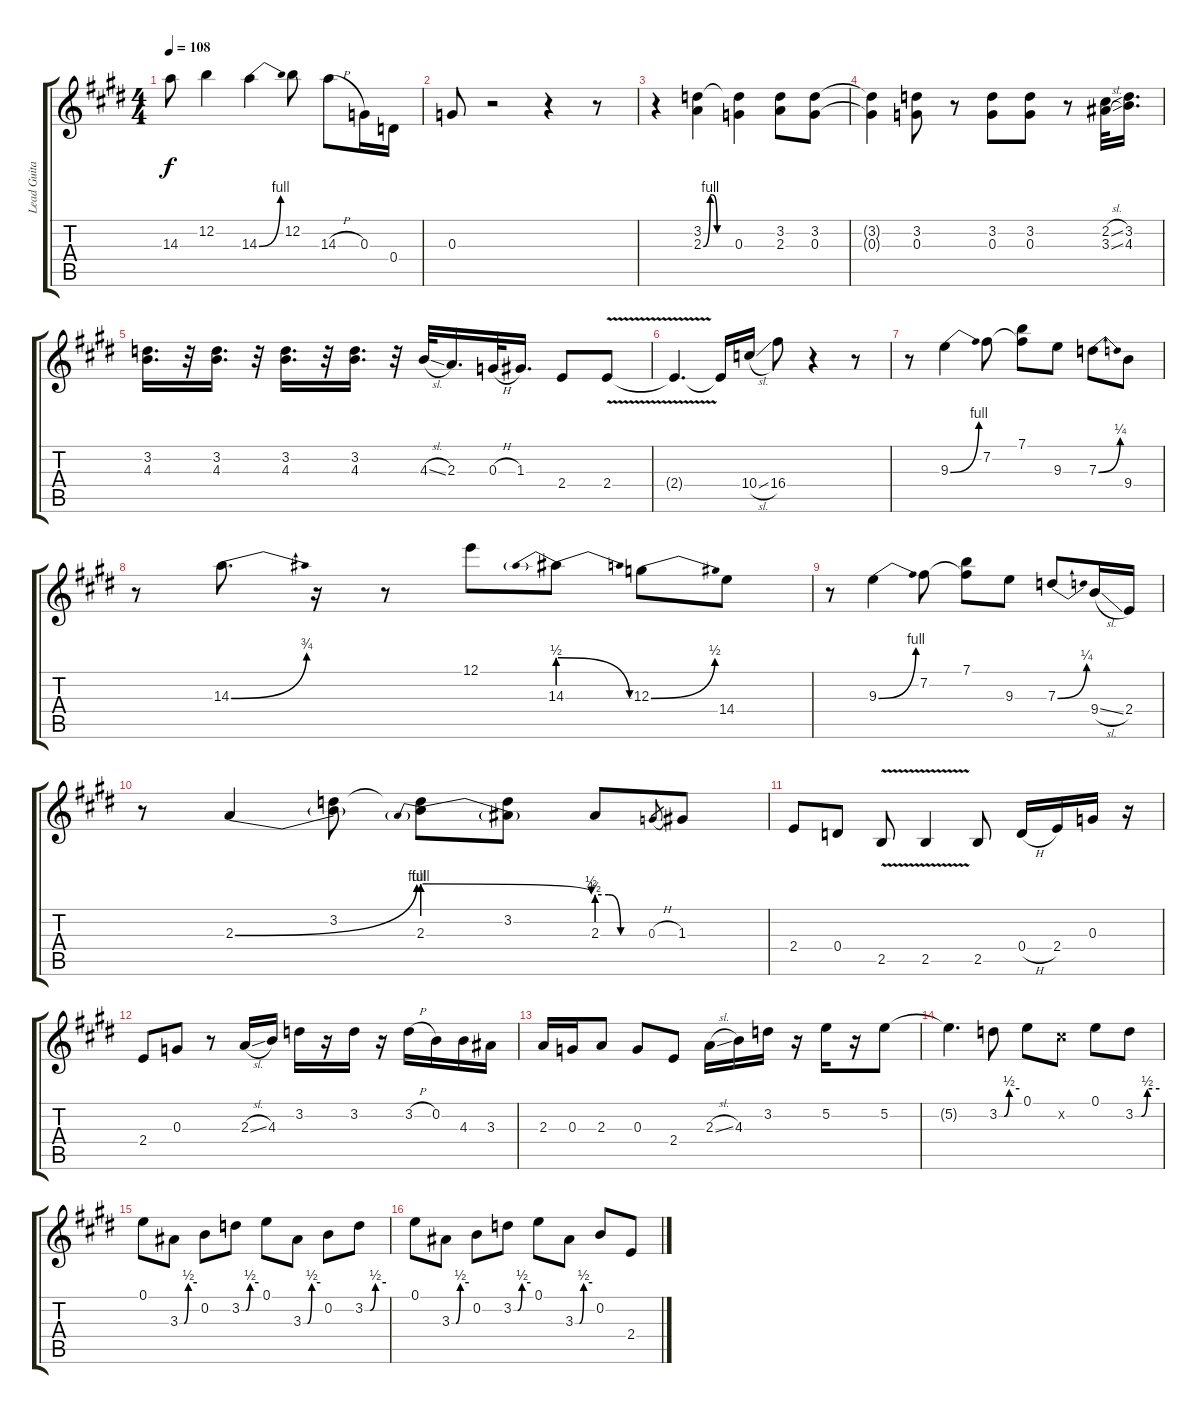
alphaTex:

\track ("Lead Guitar" "Lead Guita") {instrument electricguitarclean}
\staff {score tabs}
\tuning (E4 B3 G3 D3 A2 E2) {hide}
\ts (4 4)
\tempo 108
\clef g2
\ks e
14.3{t}.8{dy f} 12.2.4 14.3{be (bend 0 0 60 4)}.4 12.2.8 14.3{h}.8 0.3.16 0.4.16 |
0.3.8 r.2 r.4 r.8 |
r.4 (3.2 2.3{be (custom 0 0 15 4 20 4 30 0 60 0)}).4 (3.2{t} 0.3).4 (3.2 2.3).8 (3.2 0.3).8 |
(3.2{t} 0.3{t}).4 (3.2 0.3).8 r.8 (3.2 0.3).8 (3.2 0.3).8 r.8 (2.2{sl} 3.3{sl}).32 (3.2 4.3).16{d} |
(3.2 4.3).16{d} r.32 (3.2 4.3).16{d} r.32 (3.2 4.3).16{d} r.32 (3.2 4.3).16{d} r.32 4.3{sl}.32 2.3.16{d} 0.3{h}.32 1.3.16{d} 2.4.8 2.4{v}.8 |
2.4{t}.4{d} 2.4{t}.16 10.4{sl}.16 16.4.8 r.4 r.8 |
r.8 9.3{be (bend 0 0 60 4)}.4 7.2.8 (7.1 7.2{t}).8 9.3.8 7.3{be (bend 0 0 60 1)}.8 9.4.8 |
r.8 14.3{be (bend 0 0 60 3)}.8{d} r.16 r.8 12.1.8 14.3{be (prebendrelease 0 2 60 0)}.8 12.3{be (bend 0 0 60 2)}.8 14.4.8 |
r.8 9.3{be (bend 0 0 60 4)}.4 7.2.8 (7.1 7.2{t}).8 9.3.8 7.3{be (bend 0 0 60 1)}.8 9.4{sl}.16 2.4.16 |
r.8 2.3{be (bend 0 0 60 4)}.4 (3.2 2.3{t}).8 (3.2{t} 2.3{be (prebendrelease 0 4 60 2)}).8 (3.2 2.3{t}).8 2.3{be (custom 0 2 15 2 30 0 60 0)}.8 0.3{h}.8{gr} 1.3.8 |
2.4.8 0.4.8 2.5{v}.8 2.5{v}.4 2.5.8 0.4{h}.16 2.4.16 0.3.16 r.16 |
2.4.8 0.3.8 r.8 2.3{sl}.16 4.3.16 3.2.16 r.16 3.2.16 r.16 3.2{h}.16 0.2.16 4.3.16 3.3.16 |
2.3.16 0.3.16 2.3.8 0.3.8 2.4.8 2.3{sl}.16 4.3.16 3.2.16 r.16 5.2.16 r.16 5.2.8 |
5.2{t}.4{d} 3.2{be (custom 0 0 15 0 30 2 60 2)}.8 0.1.8 2.2{x}.8 0.1.8 3.2{be (custom 0 0 15 0 30 2 60 2)}.8 |
0.1.8 3.3{be (custom 0 0 15 0 30 2 60 2)}.8 0.2.8 3.2{be (custom 0 0 15 0 30 2 60 2)}.8 0.1.8 3.3{be (custom 0 0 15 0 30 2 60 2)}.8 0.2.8 3.2{be (custom 0 0 15 0 30 2 60 2)}.8 |
0.1.8 3.3{be (custom 0 0 15 0 30 2 60 2)}.8 0.2.8 3.2{be (custom 0 0 15 0 30 2 60 2)}.8 0.1.8 3.3{be (custom 0 0 15 0 30 2 60 2)}.8 0.2.8 2.4.8
